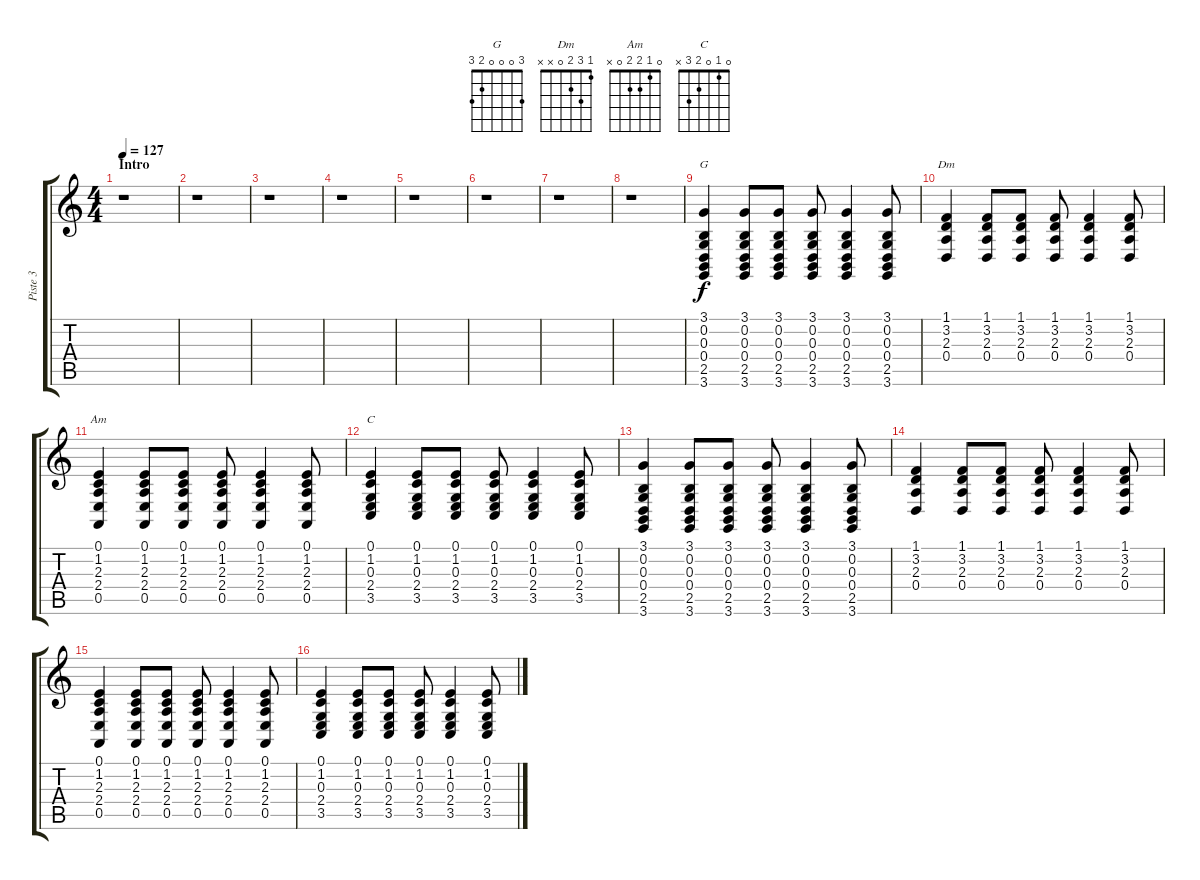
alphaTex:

\track ("Piste 3" "Piste 3") {instrument electricgrandpiano}
\staff {score tabs}
\tuning (E4 B3 G3 D3 A2 E2) {hide}
\chord ("G" 3 0 0 0 2 3)
\chord ("Dm" 1 3 2 0 x x)
\chord ("Am" 0 1 2 2 0 x)
\chord ("C" 0 1 0 2 3 x)
\ts (4 4)
\section ("" "Intro")
\tempo 127
\clef g2
\ks c
r.1{dy f instrument electricgrandpiano} |
r.1 |
r.1 |
r.1 |
r.1 |
r.1 |
r.1 |
r.1 |
(3.1 0.2 0.3 0.4 2.5 3.6).4{ch "G"} (3.1 0.2 0.3 0.4 2.5 3.6).8 (3.1 0.2 0.3 0.4 2.5 3.6).8 (3.1 0.2 0.3 0.4 2.5 3.6).8 (3.1 0.2 0.3 0.4 2.5 3.6).4 (3.1 0.2 0.3 0.4 2.5 3.6).8 |
(1.1 3.2 2.3 0.4).4{ch "Dm"} (1.1 3.2 2.3 0.4).8 (1.1 3.2 2.3 0.4).8 (1.1 3.2 2.3 0.4).8 (1.1 3.2 2.3 0.4).4 (1.1 3.2 2.3 0.4).8 |
(0.1 1.2 2.3 2.4 0.5).4{ch "Am"} (0.1 1.2 2.3 2.4 0.5).8 (0.1 1.2 2.3 2.4 0.5).8 (0.1 1.2 2.3 2.4 0.5).8 (0.1 1.2 2.3 2.4 0.5).4 (0.1 1.2 2.3 2.4 0.5).8 |
(0.1 1.2 0.3 2.4 3.5).4{ch "C"} (0.1 1.2 0.3 2.4 3.5).8 (0.1 1.2 0.3 2.4 3.5).8 (0.1 1.2 0.3 2.4 3.5).8 (0.1 1.2 0.3 2.4 3.5).4 (0.1 1.2 0.3 2.4 3.5).8 |
(3.1 0.2 0.3 0.4 2.5 3.6).4 (3.1 0.2 0.3 0.4 2.5 3.6).8 (3.1 0.2 0.3 0.4 2.5 3.6).8 (3.1 0.2 0.3 0.4 2.5 3.6).8 (3.1 0.2 0.3 0.4 2.5 3.6).4 (3.1 0.2 0.3 0.4 2.5 3.6).8 |
(1.1 3.2 2.3 0.4).4 (1.1 3.2 2.3 0.4).8 (1.1 3.2 2.3 0.4).8 (1.1 3.2 2.3 0.4).8 (1.1 3.2 2.3 0.4).4 (1.1 3.2 2.3 0.4).8 |
(0.1 1.2 2.3 2.4 0.5).4 (0.1 1.2 2.3 2.4 0.5).8 (0.1 1.2 2.3 2.4 0.5).8 (0.1 1.2 2.3 2.4 0.5).8 (0.1 1.2 2.3 2.4 0.5).4 (0.1 1.2 2.3 2.4 0.5).8 |
(0.1 1.2 0.3 2.4 3.5).4 (0.1 1.2 0.3 2.4 3.5).8 (0.1 1.2 0.3 2.4 3.5).8 (0.1 1.2 0.3 2.4 3.5).8 (0.1 1.2 0.3 2.4 3.5).4 (0.1 1.2 0.3 2.4 3.5).8
